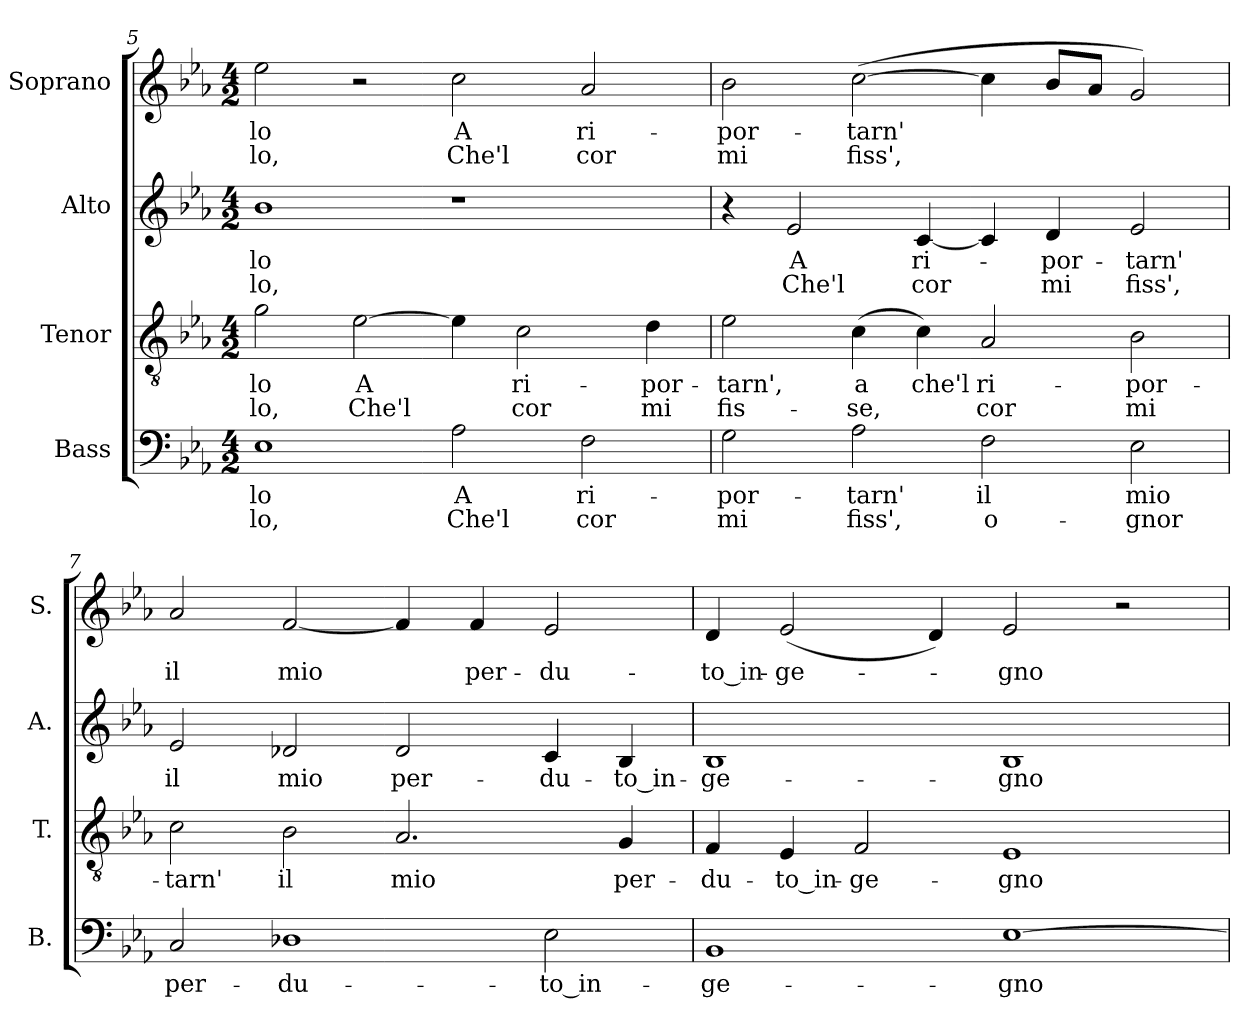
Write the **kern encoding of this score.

**kern	**text	**text	**kern	**text	**text	**kern	**text	**text	**kern	**text	**text
*part4	*part4	*part4	*part3	*part3	*part3	*part2	*part2	*part2	*part1	*part1	*part1
*staff4	*staff4	*staff4	*staff3	*staff3	*staff3	*staff2	*staff2	*staff2	*staff1	*staff1	*staff1
*I"Bass	*	*	*I"Tenor	*	*	*I"Alto	*	*	*I"Soprano	*	*
*I'B.	*	*	*I'T.	*	*	*I'A.	*	*	*I'S.	*	*
!!LO:LB:g=z
*clefF4	*	*	*clefGv2	*	*	*clefG2	*	*	*clefG2	*	*
*	*	*	*ITrd7c12	*	*	*	*	*	*	*	*
*k[b-e-a-]	*	*	*k[b-e-a-]	*	*	*k[b-e-a-]	*	*	*k[b-e-a-]	*	*
*E-:	*	*	*E-:	*	*	*E-:	*	*	*E-:	*	*
*M4/2	*	*	*M4/2	*	*	*M4/2	*	*	*M4/2	*	*
=5	=5	=5	=5	=5	=5	=5	=5	=5	=5	=5	=5
!	!LO:LY:b:color=#000000	!LO:LY:b:color=#000000	!	!	!	!	!	!	!	!	!
!	!	!	!	!LO:LY:b:color=#000000	!LO:LY:b:color=#000000	!	!	!	!	!	!
!	!	!	!	!	!	!	!LO:LY:b:color=#000000	!LO:LY:b:color=#000000	!	!	!
!	!	!	!	!	!	!	!	!	!	!LO:LY:b:color=#000000	!LO:LY:b:color=#000000
1E-i	-lo	-lo,	2Gi\	-lo	-lo,	1b-i	-lo	-lo,	2ee-i\	-lo	-lo,
!	!	!	!	!LO:LY:b:color=#000000	!LO:LY:b:color=#000000	!	!	!	!	!	!
.	.	.	[>2E-i\	A	Che'l	.	.	.	2r	.	.
!	!LO:LY:b:color=#000000	!LO:LY:b:color=#000000	!	!	!	!	!	!	!	!	!
!	!	!	!	!	!	!	!	!	!	!LO:LY:b:color=#000000	!LO:LY:b:color=#000000
2A-i\	A	Che'l	4E-i\]	.	.	1r	.	.	2cci\	A	Che'l
!	!	!	!	!LO:LY:b:color=#000000	!LO:LY:b:color=#000000	!	!	!	!	!	!
.	.	.	2Ci\	ri-	cor	.	.	.	.	.	.
!	!LO:LY:b:color=#000000	!LO:LY:b:color=#000000	!	!	!	!	!	!	!	!	!
!	!	!	!	!	!	!	!	!	!	!LO:LY:b:color=#000000	!LO:LY:b:color=#000000
2Fi\	ri-	cor	.	.	.	.	.	.	2a-i/	ri-	cor
!	!	!	!	!LO:LY:b:color=#000000	!LO:LY:b:color=#000000	!	!	!	!	!	!
.	.	.	4Di\	-por-	mi	.	.	.	.	.	.
=6	=6	=6	=6	=6	=6	=6	=6	=6	=6	=6	=6
!	!LO:LY:b:color=#000000	!LO:LY:b:color=#000000	!	!	!	!	!	!	!	!	!
!	!	!	!	!LO:LY:b:color=#000000	!LO:LY:b:color=#000000	!	!	!	!	!	!
!	!	!	!	!	!	!	!	!	!	!LO:LY:b:color=#000000	!LO:LY:b:color=#000000
2Gi\	-por-	mi	2E-i\	-tarn',	fis-	4r	.	.	2b-i\	-por-	mi
!	!	!	!	!	!	!	!LO:LY:b:color=#000000	!LO:LY:b:color=#000000	!	!	!
.	.	.	.	.	.	2e-i/	A	Che'l	.	.	.
!	!LO:LY:b:color=#000000	!LO:LY:b:color=#000000	!	!	!	!	!	!	!	!	!
!	!	!	!	!LO:LY:b:color=#000000	!LO:LY:b:color=#000000	!	!	!	!	!	!
!	!	!	!	!	!	!	!	!	!	!LO:LY:b:color=#000000	!LO:LY:b:color=#000000
2A-i\	-tarn'	fiss',	(4Ci\	a	-se,	.	.	.	([>2cci\	-tarn'	fiss',
!	!	!	!	!LO:LY:b:color=#000000	!	!	!	!	!	!	!
!	!	!	!	!	!	!	!LO:LY:b:color=#000000	!LO:LY:b:color=#000000	!	!	!
.	.	.	4Ci\)	che'l	.	[<4ci/	ri-	cor	.	.	.
!	!LO:LY:b:color=#000000	!LO:LY:b:color=#000000	!	!	!	!	!	!	!	!	!
!	!	!	!	!LO:LY:b:color=#000000	!LO:LY:b:color=#000000	!	!	!	!	!	!
2Fi\	il	o-	2AA-i/	ri-	cor	4ci/]	.	.	4cci\]	.	.
!	!	!	!	!	!	!	!LO:LY:b:color=#000000	!LO:LY:b:color=#000000	!	!	!
.	.	.	.	.	.	4di/	-por-	mi	8b-i/L	.	.
.	.	.	.	.	.	.	.	.	8a-i/J	.	.
!	!LO:LY:b:color=#000000	!LO:LY:b:color=#000000	!	!	!	!	!	!	!	!	!
!	!	!	!	!LO:LY:b:color=#000000	!LO:LY:b:color=#000000	!	!	!	!	!	!
!	!	!	!	!	!	!	!LO:LY:b:color=#000000	!LO:LY:b:color=#000000	!	!	!
2E-i\	mio	-gnor	2BB-i\	-por-	mi	2e-i/	-tarn'	fiss',	2gi/)	.	.
=7	=7	=7	=7	=7	=7	=7	=7	=7	=7	=7	=7
!	!LO:LY:b:color=#000000	!	!	!	!	!	!	!	!	!	!
!	!	!	!	!LO:LY:b:color=#000000	!	!	!	!	!	!	!
!	!	!	!	!	!	!	!LO:LY:b:color=#000000	!	!	!	!
!	!	!	!	!	!	!	!	!	!	!LO:LY:b:color=#000000	!
2Ci/	per-	.	2Ci\	-tarn'	.	2e-i/	il	.	2a-i/	il	.
!	!LO:LY:b:color=#000000	!	!	!	!	!	!	!	!	!	!
!	!	!	!	!LO:LY:b:color=#000000	!	!	!	!	!	!	!
!	!	!	!	!	!	!	!LO:LY:b:color=#000000	!	!	!	!
!	!	!	!	!	!	!	!	!	!	!LO:LY:b:color=#000000	!
1D-Xi	-du-	.	2BB-i\	il	.	2d-Xi/	mio	.	[<2fi/	mio	.
!	!	!	!	!LO:LY:b:color=#000000	!	!	!	!	!	!	!
!	!	!	!	!	!	!	!LO:LY:b:color=#000000	!	!	!	!
.	.	.	2.AA-i/	mio	.	2d-i/	per-	.	4fi/]	.	.
!	!	!	!	!	!	!	!	!	!	!LO:LY:b:color=#000000	!
.	.	.	.	.	.	.	.	.	4fi/	per-	.
!	!LO:LY:b:color=#000000	!	!	!	!	!	!	!	!	!	!
!	!	!	!	!	!	!	!LO:LY:b:color=#000000	!	!	!	!
!	!	!	!	!	!	!	!	!	!	!LO:LY:b:color=#000000	!
2E-i\	-to_in-	.	.	.	.	4ci/	-du-	.	2e-i/	-du-	.
!	!	!	!	!LO:LY:b:color=#000000	!	!	!	!	!	!	!
!	!	!	!	!	!	!	!LO:LY:b:color=#000000	!	!	!	!
.	.	.	4GGi/	per-	.	4B-i/	-to_in-	.	.	.	.
=8	=8	=8	=8	=8	=8	=8	=8	=8	=8	=8	=8
!	!LO:LY:b:color=#000000	!	!	!	!	!	!	!	!	!	!
!	!	!	!	!LO:LY:b:color=#000000	!	!	!	!	!	!	!
!	!	!	!	!	!	!	!LO:LY:b:color=#000000	!	!	!	!
!	!	!	!	!	!	!	!	!	!	!LO:LY:b:color=#000000	!
1BB-i	-ge-	.	4FFi/	-du-	.	1B-i	-ge-	.	4di/	-to_in-	.
!	!	!	!	!LO:LY:b:color=#000000	!	!	!	!	!	!	!
!	!	!	!	!	!	!	!	!	!	!LO:LY:b:color=#000000	!
.	.	.	4EE-i/	-to_in-	.	.	.	.	(2e-i/	-ge-	.
!	!	!	!	!LO:LY:b:color=#000000	!	!	!	!	!	!	!
.	.	.	2FFi/	-ge-	.	.	.	.	.	.	.
.	.	.	.	.	.	.	.	.	4di/)	.	.
!	!LO:LY:b:color=#000000	!	!	!	!	!	!	!	!	!	!
!	!	!	!	!LO:LY:b:color=#000000	!	!	!	!	!	!	!
!	!	!	!	!	!	!	!LO:LY:b:color=#000000	!	!	!	!
!	!	!	!	!	!	!	!	!	!	!LO:LY:b:color=#000000	!
[>1E-i	-gno	.	1EE-i	-gno	.	1B-i	-gno	.	2e-i/	-gno	.
.	.	.	.	.	.	.	.	.	2r	.	.
=	=	=	=	=	=	=	=	=	=	=	=
*-	*-	*-	*-	*-	*-	*-	*-	*-	*-	*-	*-
